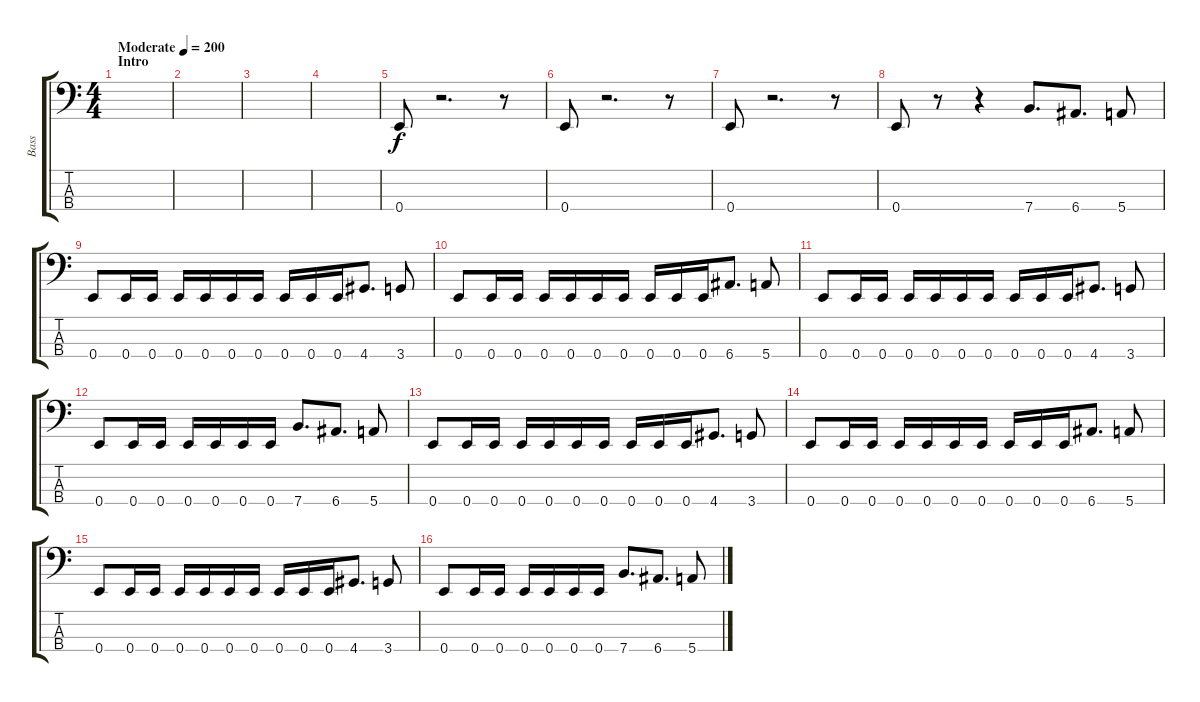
\track ("Bass" "Bass") {instrument electricbassfinger}
\staff {score tabs}
\tuning (G2 D2 A1 E1) {hide}
\ts (4 4)
\section ("" "Intro")
\tempo (200 "Moderate")
\clef f4
\ks c
|
|
|
|
0.4.8 r.2{d} r.8 |
0.4.8 r.2{d} r.8 |
0.4.8 r.2{d} r.8 |
0.4.8 r.8 r.4 7.4.8{d} 6.4.8{d} 5.4.8 |
0.4.8 0.4.16 0.4.16 0.4.16 0.4.16 0.4.16 0.4.16 0.4.16 0.4.16 0.4.16 4.4.8{d} 3.4.8 |
0.4.8 0.4.16 0.4.16 0.4.16 0.4.16 0.4.16 0.4.16 0.4.16 0.4.16 0.4.16 6.4.8{d} 5.4.8 |
0.4.8 0.4.16 0.4.16 0.4.16 0.4.16 0.4.16 0.4.16 0.4.16 0.4.16 0.4.16 4.4.8{d} 3.4.8 |
0.4.8 0.4.16 0.4.16 0.4.16 0.4.16 0.4.16 0.4.16 7.4.8{d} 6.4.8{d} 5.4.8 |
0.4.8 0.4.16 0.4.16 0.4.16 0.4.16 0.4.16 0.4.16 0.4.16 0.4.16 0.4.16 4.4.8{d} 3.4.8 |
0.4.8 0.4.16 0.4.16 0.4.16 0.4.16 0.4.16 0.4.16 0.4.16 0.4.16 0.4.16 6.4.8{d} 5.4.8 |
0.4.8 0.4.16 0.4.16 0.4.16 0.4.16 0.4.16 0.4.16 0.4.16 0.4.16 0.4.16 4.4.8{d} 3.4.8 |
0.4.8 0.4.16 0.4.16 0.4.16 0.4.16 0.4.16 0.4.16 7.4.8{d} 6.4.8{d} 5.4.8
